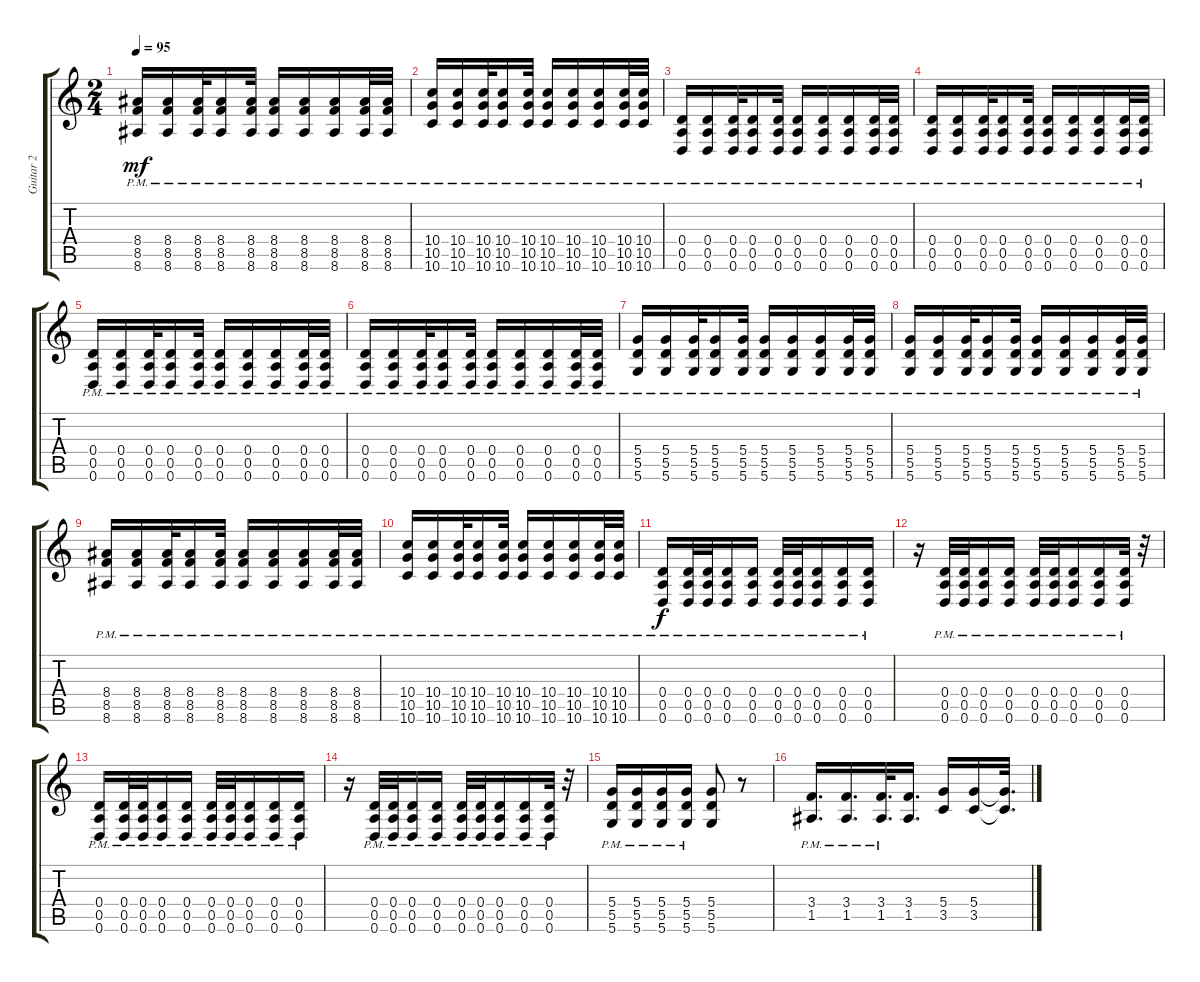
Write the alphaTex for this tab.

\track ("Guitar 2" "Guitar 2") {instrument distortionguitar}
\staff {score tabs}
\tuning (E4 B3 G3 D3 A2 D2) {hide}
\ts (2 4)
\tempo 95
\clef g2
\ks c
(8.4{pm} 8.5{pm} 8.6{pm}).16{dy mf} (8.4{pm} 8.5{pm} 8.6{pm}).16 (8.4{pm} 8.5{pm} 8.6{pm}).32 (8.4{pm} 8.5{pm} 8.6{pm}).16 (8.4{pm} 8.5{pm} 8.6{pm}).32 (8.4{pm} 8.5{pm} 8.6{pm}).16 (8.4{pm} 8.5{pm} 8.6{pm}).16 (8.4{pm} 8.5{pm} 8.6{pm}).16 (8.4{pm} 8.5{pm} 8.6{pm}).32 (8.4{pm} 8.5{pm} 8.6{pm}).32 |
(10.4{pm} 10.5{pm} 10.6{pm}).16 (10.4{pm} 10.5{pm} 10.6{pm}).16 (10.4{pm} 10.5{pm} 10.6{pm}).32 (10.4{pm} 10.5{pm} 10.6{pm}).16 (10.4{pm} 10.5{pm} 10.6{pm}).32 (10.4{pm} 10.5{pm} 10.6{pm}).16 (10.4{pm} 10.5{pm} 10.6{pm}).16 (10.4{pm} 10.5{pm} 10.6{pm}).16 (10.4{pm} 10.5{pm} 10.6{pm}).32 (10.4{pm} 10.5{pm} 10.6{pm}).32 |
(0.4{pm} 0.5{pm} 0.6{pm}).16 (0.4{pm} 0.5{pm} 0.6{pm}).16 (0.4{pm} 0.5{pm} 0.6{pm}).32 (0.4{pm} 0.5{pm} 0.6{pm}).16 (0.4{pm} 0.5{pm} 0.6{pm}).32 (0.4{pm} 0.5{pm} 0.6{pm}).16 (0.4{pm} 0.5{pm} 0.6{pm}).16 (0.4{pm} 0.5{pm} 0.6{pm}).16 (0.4{pm} 0.5{pm} 0.6{pm}).32 (0.4{pm} 0.5{pm} 0.6{pm}).32 |
(0.4{pm} 0.5{pm} 0.6{pm}).16 (0.4{pm} 0.5{pm} 0.6{pm}).16 (0.4{pm} 0.5{pm} 0.6{pm}).32 (0.4{pm} 0.5{pm} 0.6{pm}).16 (0.4{pm} 0.5{pm} 0.6{pm}).32 (0.4{pm} 0.5{pm} 0.6{pm}).16 (0.4{pm} 0.5{pm} 0.6{pm}).16 (0.4{pm} 0.5{pm} 0.6{pm}).16 (0.4{pm} 0.5{pm} 0.6{pm}).32 (0.4{pm} 0.5{pm} 0.6{pm}).32 |
(0.4{pm} 0.5{pm} 0.6{pm}).16 (0.4{pm} 0.5{pm} 0.6{pm}).16 (0.4{pm} 0.5{pm} 0.6{pm}).32 (0.4{pm} 0.5{pm} 0.6{pm}).16 (0.4{pm} 0.5{pm} 0.6{pm}).32 (0.4{pm} 0.5{pm} 0.6{pm}).16 (0.4{pm} 0.5{pm} 0.6{pm}).16 (0.4{pm} 0.5{pm} 0.6{pm}).16 (0.4{pm} 0.5{pm} 0.6{pm}).32 (0.4{pm} 0.5{pm} 0.6{pm}).32 |
(0.4{pm} 0.5{pm} 0.6{pm}).16 (0.4{pm} 0.5{pm} 0.6{pm}).16 (0.4{pm} 0.5{pm} 0.6{pm}).32 (0.4{pm} 0.5{pm} 0.6{pm}).16 (0.4{pm} 0.5{pm} 0.6{pm}).32 (0.4{pm} 0.5{pm} 0.6{pm}).16 (0.4{pm} 0.5{pm} 0.6{pm}).16 (0.4{pm} 0.5{pm} 0.6{pm}).16 (0.4{pm} 0.5{pm} 0.6{pm}).32 (0.4{pm} 0.5{pm} 0.6{pm}).32 |
(5.4{pm} 5.5{pm} 5.6{pm}).16 (5.4{pm} 5.5{pm} 5.6{pm}).16 (5.4{pm} 5.5{pm} 5.6{pm}).32 (5.4{pm} 5.5{pm} 5.6{pm}).16 (5.4{pm} 5.5{pm} 5.6{pm}).32 (5.4{pm} 5.5{pm} 5.6{pm}).16 (5.4{pm} 5.5{pm} 5.6{pm}).16 (5.4{pm} 5.5{pm} 5.6{pm}).16 (5.4{pm} 5.5{pm} 5.6{pm}).32 (5.4{pm} 5.5{pm} 5.6{pm}).32 |
(5.4{pm} 5.5{pm} 5.6{pm}).16 (5.4{pm} 5.5{pm} 5.6{pm}).16 (5.4{pm} 5.5{pm} 5.6{pm}).32 (5.4{pm} 5.5{pm} 5.6{pm}).16 (5.4{pm} 5.5{pm} 5.6{pm}).32 (5.4{pm} 5.5{pm} 5.6{pm}).16 (5.4{pm} 5.5{pm} 5.6{pm}).16 (5.4{pm} 5.5{pm} 5.6{pm}).16 (5.4{pm} 5.5{pm} 5.6{pm}).32 (5.4{pm} 5.5{pm} 5.6{pm}).32 |
(8.4{pm} 8.5{pm} 8.6{pm}).16 (8.4{pm} 8.5{pm} 8.6{pm}).16 (8.4{pm} 8.5{pm} 8.6{pm}).32 (8.4{pm} 8.5{pm} 8.6{pm}).16 (8.4{pm} 8.5{pm} 8.6{pm}).32 (8.4{pm} 8.5{pm} 8.6{pm}).16 (8.4{pm} 8.5{pm} 8.6{pm}).16 (8.4{pm} 8.5{pm} 8.6{pm}).16 (8.4{pm} 8.5{pm} 8.6{pm}).32 (8.4{pm} 8.5{pm} 8.6{pm}).32 |
(10.4{pm} 10.5{pm} 10.6{pm}).16 (10.4{pm} 10.5{pm} 10.6{pm}).16 (10.4{pm} 10.5{pm} 10.6{pm}).32 (10.4{pm} 10.5{pm} 10.6{pm}).16 (10.4{pm} 10.5{pm} 10.6{pm}).32 (10.4{pm} 10.5{pm} 10.6{pm}).16 (10.4{pm} 10.5{pm} 10.6{pm}).16 (10.4{pm} 10.5{pm} 10.6{pm}).16 (10.4{pm} 10.5{pm} 10.6{pm}).32 (10.4{pm} 10.5{pm} 10.6{pm}).32 |
(0.4{pm} 0.5{pm} 0.6{pm}).16{dy f} (0.4{pm} 0.5{pm} 0.6{pm}).32 (0.4{pm} 0.5{pm} 0.6{pm}).32 (0.4{pm} 0.5{pm} 0.6{pm}).16 (0.4{pm} 0.5{pm} 0.6{pm}).16 (0.4{pm} 0.5{pm} 0.6{pm}).32 (0.4{pm} 0.5{pm} 0.6{pm}).32 (0.4{pm} 0.5{pm} 0.6{pm}).16 (0.4{pm} 0.5{pm} 0.6{pm}).16 (0.4{pm} 0.5{pm} 0.6{pm}).16 |
r.16 (0.4{pm} 0.5{pm} 0.6{pm}).32 (0.4{pm} 0.5{pm} 0.6{pm}).32 (0.4{pm} 0.5{pm} 0.6{pm}).16 (0.4{pm} 0.5{pm} 0.6{pm}).16 (0.4{pm} 0.5{pm} 0.6{pm}).32 (0.4{pm} 0.5{pm} 0.6{pm}).32 (0.4{pm} 0.5{pm} 0.6{pm}).16 (0.4{pm} 0.5{pm} 0.6{pm}).16 (0.4{pm} 0.5{pm} 0.6{pm}).32 r.32 |
(0.4{pm} 0.5{pm} 0.6{pm}).16 (0.4{pm} 0.5{pm} 0.6{pm}).32 (0.4{pm} 0.5{pm} 0.6{pm}).32 (0.4{pm} 0.5{pm} 0.6{pm}).16 (0.4{pm} 0.5{pm} 0.6{pm}).16 (0.4{pm} 0.5{pm} 0.6{pm}).32 (0.4{pm} 0.5{pm} 0.6{pm}).32 (0.4 0.5{pm} 0.6{pm}).16 (0.4{pm} 0.5{pm} 0.6{pm}).16 (0.4{pm} 0.5{pm} 0.6{pm}).16 |
r.16 (0.4{pm} 0.5{pm} 0.6{pm}).32 (0.4{pm} 0.5{pm} 0.6{pm}).32 (0.4{pm} 0.5{pm} 0.6{pm}).16 (0.4{pm} 0.5{pm} 0.6{pm}).16 (0.4{pm} 0.5{pm} 0.6{pm}).32 (0.4{pm} 0.5{pm} 0.6{pm}).32 (0.4{pm} 0.5{pm} 0.6{pm}).16 (0.4{pm} 0.5{pm} 0.6{pm}).16 (0.4{pm} 0.5{pm} 0.6{pm}).32 r.32 |
(5.4{pm} 5.5{pm} 5.6{pm}).16 (5.4{pm} 5.5{pm} 5.6{pm}).16 (5.4{pm} 5.5{pm} 5.6{pm}).16 (5.4{pm} 5.5{pm} 5.6{pm}).16 (5.4 5.5 5.6).8 r.8 |
(3.4{pm} 1.5{pm}).16{d} (3.4{pm} 1.5{pm}).16{d} (3.4{pm} 1.5{pm}).32{d} (3.4 1.5).16{d} (5.4 3.5).16 (5.4 3.5).16 (5.4{t} 3.5{t}).32{d}
